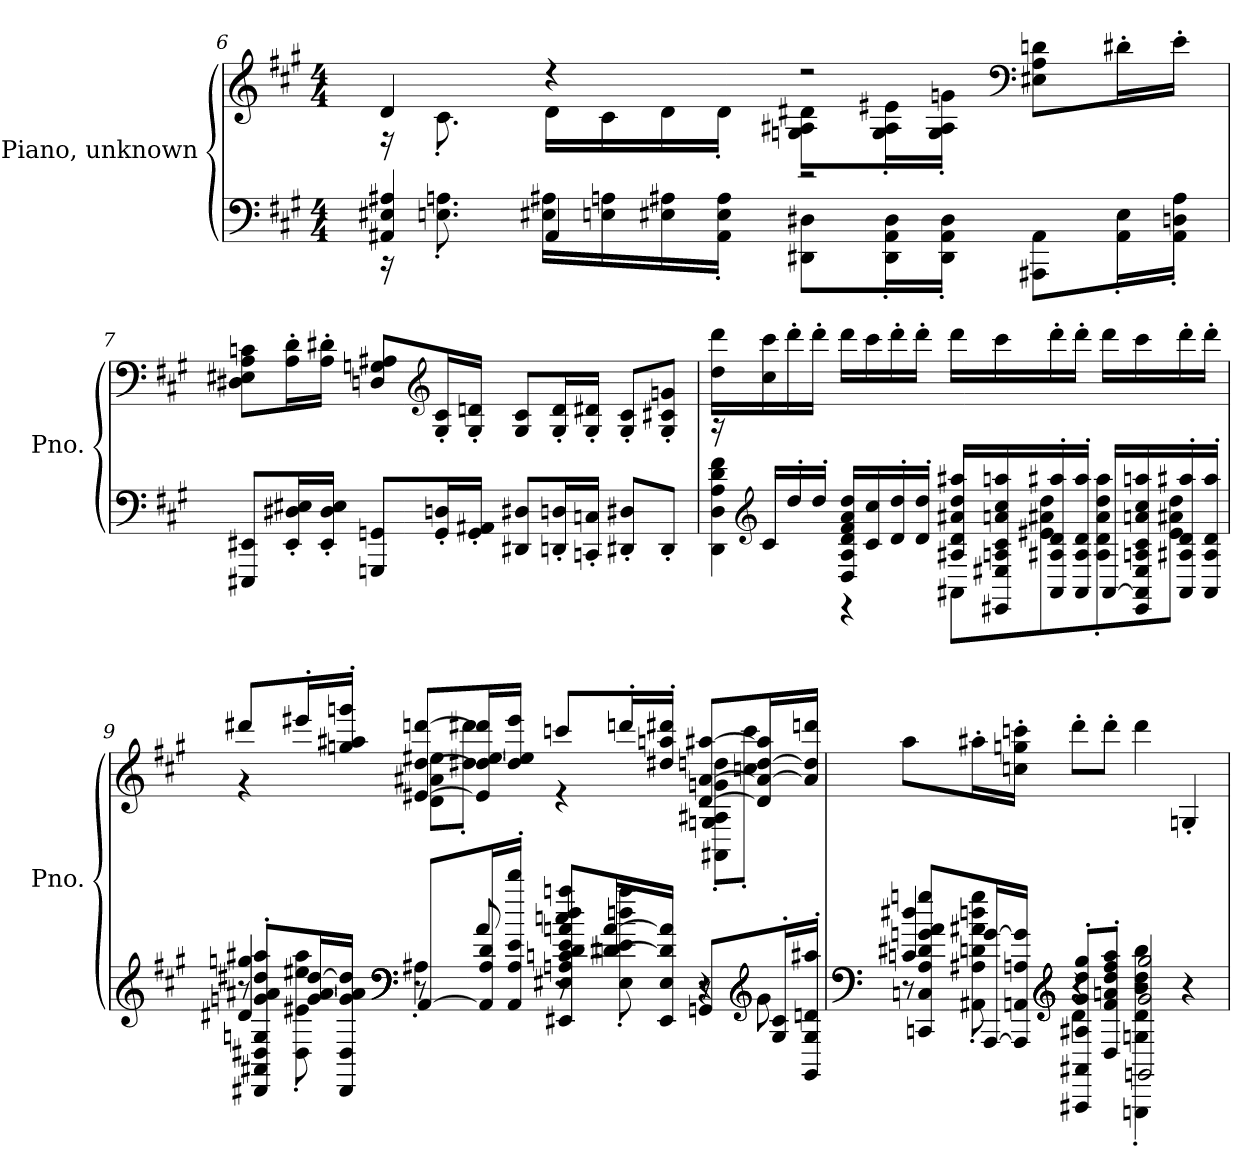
**kern	**kern
*part1	*part1
*staff2	*staff1
*I"Piano, unknown	*
*I'Pno.	*
!!LO:LB:g=z
*clefF4	*clefG2
*k[f#c#g#]	*k[f#c#g#]
*M4/4	*M4/4
=6	=6
*^	*^
4AA#X/ 4E#X/ 4A#X/	16r	4d/	16r
.	8.En\' 8.An\'	.	8.c#'\
4AA#/	16E#X\ 16A#X\LL	4r	16d\LL
.	16En\ 16An\	.	16c#\
.	16E#X\ 16A#X\	.	16d\
.	16AA#\' 16E#\' 16A#\'JJ	.	16d'\JJ
2r	8DD#X\ 8D#X\L	2r	8Gn\ 8A#X\ 8d#X\L
.	16DD#\' 16AA#\' 16D#\'L	.	16G\' 16A#\' 16e#X\'L
.	16DD#\' 16AA#\' 16D#\'JJ	.	16G\' 16A#\' 16gn\'JJ
*	*	*clefF4	*
.	8AAA#X\ 8AA#\L	.	8E#X\ 8A#\ 8dn\L
.	16AA#\' 16E#\'L	.	16d#X'\L
.	16AA#\' 16Dn\' 16A#\'JJ	.	16e#'\JJ
*v	*v	*	*
*	*v	*v
!!LO:PB:g=z
=7	=7
8EEE#X/ 8EE#X/L	8D#X\ 8E#X\ 8A\ 8cn\L
16EE#/' 16D#X/' 16E#X/'L	16A\' 16d\'L
16EE#/' 16D#/' 16E#/'JJ	16A\' 16d#X\'JJ
8GGGn/ 8GGn/L	8Dn/ 8Gn/ 8A#X/L
*	*clefG2
16GG/' 16Dn/'L	16G/' 16c/'L
16GG/' 16AA#X/'JJ	16G/' 16dn/'JJ
8DD#X/ 8D#X/L	8G/ 8c/L
16DDn/' 16Dn/'L	16G/' 16d/'L
16CCn/' 16Cn/'JJ	16G/' 16d#X/'JJ
8DD#X/' 8D#X/'L	8G/' 8c/'L
8DD#'/J	8G/' 8c#X/' 8gn/'J
!!LO:LB:g=z
=8	=8
*^	*
16r	4DD\ 4D\ 4A\ 4d\ 4f#\	16dd\ 16ddd\LL
*clefG2	*	*
16c#/LL	.	16cc#\ 16ccc#\
16dd'/	.	16ddd'\
16dd'/JJ	.	16ddd'\JJ
16D/ 16A/ 16d/ 16f#/ 16a/ 16dd/LL	4r	16ddd\LL
16c#/ 16cc#/	.	16ccc#\
16d/' 16dd/'	.	16ddd'\
16d/' 16dd/'JJ	.	16ddd'\JJ
16A#X/ 16d/ 16a#X/ 16dd/ 16aa#X/LL	8AA#X\L	16ddd\LL
16EE#X/ 16E#X/ 16An/ 16c#/ 16an/ 16cc#/ 16aan/	.	16ccc#\
16AA#/' 16A#X/' 16d/' 16aa#X/'	8e#X\ 8a#X\ 8dd\	16ddd'\
16AA#/' 16A#/' 16d/' 16aa#/'JJ	.	16ddd'\JJ
[16AA#/LL	8A#\' 8d\' 8a#\' 8dd\' 8aa#\'	16ddd\LL
16EE#/ 16AA#/] 16E#/ 16An/ 16c#/ 16an/ 16cc#/ 16aan/	.	16ccc#\
16AA#/' 16A#X/' 16d/' 16aa#X/'	8e#\ 8a#X\ 8dd\J	16ddd'\
16AA#/' 16A#/' 16d/' 16aa#/'JJ	.	16ddd'\JJ
!!LO:LB:g=z
=9	=9	=9
*	*^	*^
4d#X/ 4ggn/	8r	8DD#X/' 8AA#X/' 8D#X/' 8Gn/' 8gn/' 8a#X/' 8dd#X/' 8aa#X/'L	8ddd#X/L	4r
.	8D#\' 8e#X\' 8ee#X\' 8aa#\'	[16g/ [16a#/ [16dd#/L	16eee#X'/L	.
.	.	16DD#/ 16D#/ 16g/] 16a#/] 16dd#/]JJ	16ggn/' 16aa#X/' 16gggn/'JJ	.
*clefF4	*	*	*	*
8r	4A#X'\	[8AA#/L	[8e#X/ [8dd/ [8dddn/L	8d\ 8a#X\ 8ee#X\L
8a#/	.	16AA#/] 16A#/ 16d#/L	16e#/] 16dd/_ [16ee#/ 16ddd/]L	8dd#X\' 8ddd#X\'J
.	.	16AA#/' 16A#/' 16e#/' 16ddd/'JJ	16dd/] 16ee#/] 16eee#/JJ	.
4ccn/ 4dd#/	8r	8EE#X/ 8E#X/ 8An/ 8cn/ 8d#/ 8e#/ 8an/ 8aan/L	8cccn/L	4r
.	8E#\' 8dn\' 8e#\' 8ddn\' 8aa\'	[16d#X/ [16a/L	16dddn'/L	.
.	.	16EE#/ 16E#/ 16d#/] 16a/]JJ	16dd#X/' 16aan/' 16ddd#X/'JJ	.
4r	8r	8GGn/L	[8d/ [8a#/ [8aa#X/L	8AA#X\' 8Gn\' 8A#X\' 8gn\' 8ddn\'L
*clefG2	*	*	*	*
.	8g\	16G/' 16c/'L	16d/] 16a#/_ [16dd/ 16aa#/]L	8ccn\' 8ccc\'J
.	.	16GG/' 16G/' 16dn/' 16aa#X/'JJ	16a#/] 16dd/] 16dddn/JJ	.
*	*	*	*v	*v
!!LO:LB:g=z
=10	=10	=10	=10
*clefF4	*	*	*
4cn/ 4dd#X/	8r	8CCn/ 8Cn/ 8A/ 8d#X/ 8gn/ 8a/ 8ggn/L	8aa\L
.	8AA#X\' 8A#X\' 8dn\' 8a#X\' 8ddn\' 8gg\'	[16AAA/ [16g/L	16aa#X'\L
.	.	16AAA/] 16AAn/ 16An/ 16g/]JJ	16ccn\' 16ggn\' 16cccn\'JJ
*clefG2	*	*	*
4r	4d\	8AAA#X/' 8AA#X/' 8A#X/' 8g/' 8dd/' 8gg/'L	8ddd'\L
.	.	8D/' 8f#/' 8an/' 8dd/' 8ff#/' 8aa/'J	8ddd'\J
2r	4GGGn\' 4Gn\' 4d\' 4b\' 4dd\' 4bb\'	2GGn/ 2g/ 2gg/	4ddd\
.	4r	.	4Gn'/
*v	*v	*v	*
=	=
*-	*-
